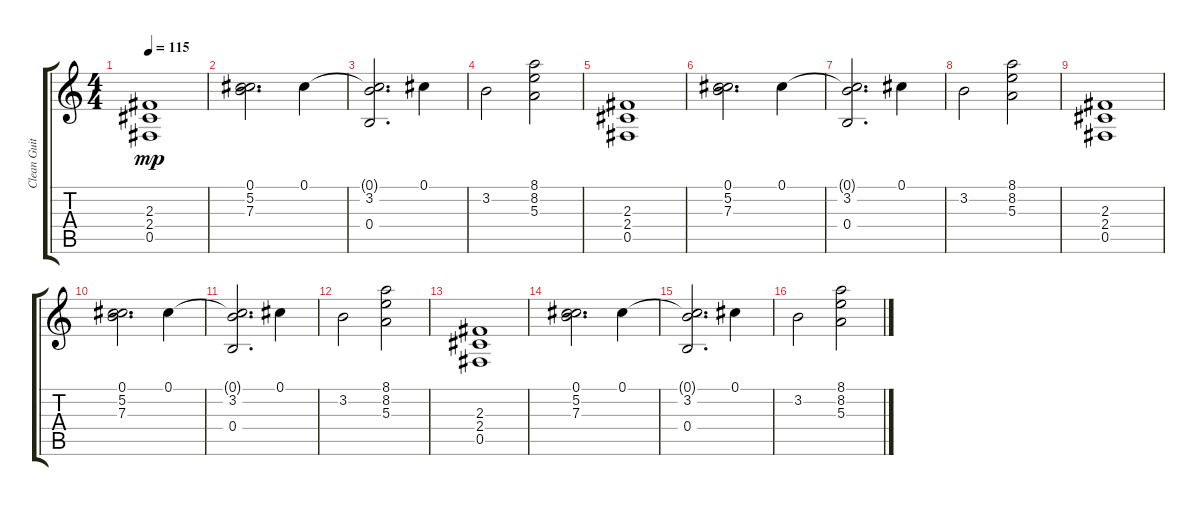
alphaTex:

\track ("Clean Guitar 3" "Clean Guit") {instrument acousticguitarsteel}
\staff {score tabs}
\tuning (Db4 Ab3 E3 B2 Gb2 B1) {hide}
\ts (4 4)
\tempo 115
\clef g2
\ks c
(2.3 2.4 0.5).1{dy mp} |
(0.1 5.2 7.3).2{d} 0.1.4 |
(0.1{t} 3.2 0.4).2{d} 0.1.4 |
3.2.2 (8.1 8.2 5.3).2 |
(2.3 2.4 0.5).1 |
(0.1 5.2 7.3).2{d} 0.1.4 |
(0.1{t} 3.2 0.4).2{d} 0.1.4 |
3.2.2 (8.1 8.2 5.3).2 |
(2.3 2.4 0.5).1 |
(0.1 5.2 7.3).2{d} 0.1.4 |
(0.1{t} 3.2 0.4).2{d} 0.1.4 |
3.2.2 (8.1 8.2 5.3).2 |
(2.3 2.4 0.5).1 |
(0.1 5.2 7.3).2{d} 0.1.4 |
(0.1{t} 3.2 0.4).2{d} 0.1.4 |
3.2.2 (8.1 8.2 5.3).2
